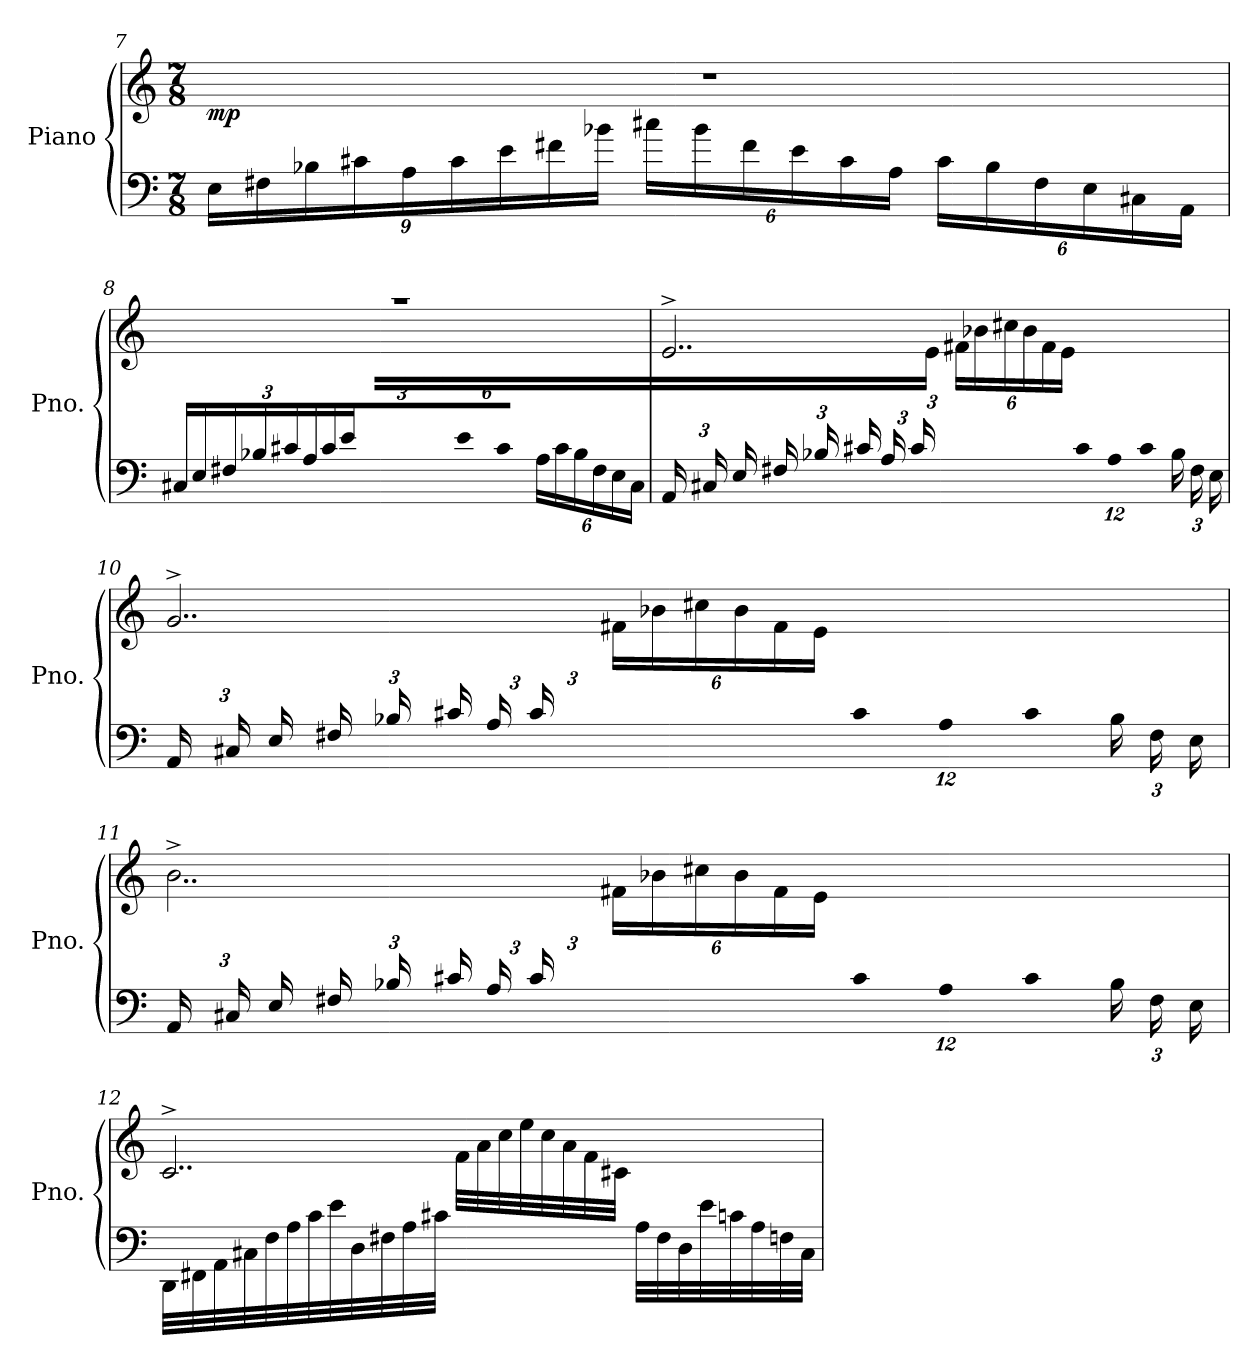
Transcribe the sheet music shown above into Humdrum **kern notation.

**kern	**kern	**dynam
*part1	*part1	*part1
*staff2	*staff1	*staff1/2
*I"Piano	*	*
*I'Pno.	*	*
!!LO:PB:g=z
*clefF4	*clefG2	*
*k[]	*k[]	*
*M7/8	*M7/8	*
*Xbrackettup	*	*
=7	=7	=7
!	!	!LO:DY:b
24E\LL	2..r	mp
24F#X\	.	.
24B-X\	.	.
24c#X\	.	.
24A\	.	.
24c#\	.	.
24e\	.	.
24f#X\	.	.
24b-X\JJ	.	.
24cc#X\LL	.	.
24b-\	.	.
24f#\	.	.
24e\	.	.
24c#\	.	.
24A\JJ	.	.
24c#\LL	.	.
24B-\	.	.
24F#\	.	.
24E\	.	.
24C#X\	.	.
24AA\JJ	.	.
!!LO:LB:g=z
=8	=8	=8
*	*^	*
24C#X/LL	2..r	3ryy	.
24E/	.	.	.
24F#X/	.	.	.
24B-X/	.	.	.
24c#X/	.	.	.
24A/	.	.	.
24c#/	.	.	.
24e/	.	.	.
24%5ryy	.	24f#X\JJ	.
*	*	*Xbrackettup	*
.	.	24b-X\LL	.
.	.	24cc#X\	.
.	.	24b-\	.
.	.	24f#\	.
24e/	.	3ryy	.
24c#/JJ	.	.	.
24A\LL	.	.	.
24c#\	.	.	.
24B-\	.	.	.
24F#\	.	.	.
24E\	.	.	.
24C#\JJ	.	.	.
!!LO:LB:g=z	!!
=9	=9	=9	=9
24AA/LL	2..e^/	3ryy	.
24C#X/	.	.	.
24E/	.	.	.
24F#X/	.	.	.
24B-X/	.	.	.
24c#X/	.	.	.
24A/	.	.	.
24c#/	.	.	.
24%7ryy	.	24e\JJ	.
.	.	24f#X\LL	.
.	.	24b-X\	.
.	.	24cc#X\	.
.	.	24b-\	.
.	.	24f#\	.
.	.	24e\JJ	.
24c#\LL	.	4ryy	.
24A\	.	.	.
24c#\	.	.	.
24B-\	.	.	.
24F#\	.	.	.
24E\JJ	.	.	.
!!LO:LB:g=z	!!
=10	=10	=10	=10
24AA/LL	2..g^/	3ryy	.
24C#X/	.	.	.
24E/	.	.	.
24F#X/	.	.	.
24B-X/	.	.	.
24c#X/	.	.	.
24A/	.	.	.
24c#/	.	.	.
24%7ryy	.	24e\JJ	.
.	.	24f#X\LL	.
.	.	24b-X\	.
.	.	24cc#X\	.
.	.	24b-\	.
.	.	24f#\	.
.	.	24e\JJ	.
24c#\LL	.	4ryy	.
24A\	.	.	.
24c#\	.	.	.
24B-\	.	.	.
24F#\	.	.	.
24E\JJ	.	.	.
!!LO:LB:g=z	!!
=11	=11	=11	=11
24AA/LL	2..b^\	3ryy	.
24C#X/	.	.	.
24E/	.	.	.
24F#X/	.	.	.
24B-X/	.	.	.
24c#X/	.	.	.
24A/	.	.	.
24c#/	.	.	.
24%7ryy	.	24e\JJ	.
.	.	24f#X\LL	.
.	.	24b-X\	.
.	.	24cc#X\	.
.	.	24b-\	.
.	.	24f#\	.
.	.	24e\JJ	.
24c#\LL	.	4ryy	.
24A\	.	.	.
24c#\	.	.	.
24B-\	.	.	.
24F#\	.	.	.
24E\JJ	.	.	.
!!LO:PB:g=z	!!
=12	=12	=12	=12
*	*MM110	*	*
32DD\LLL	2..c^/	4.ryy	.
32FF#X\	.	.	.
32AA\	.	.	.
32C#X\	.	.	.
32F\	.	.	.
32A\	.	.	.
32c\	.	.	.
32e\	.	.	.
32D\	.	.	.
32F#X\	.	.	.
32A\	.	.	.
32c#X\JJJ	.	.	.
4ryy	.	32f\LLL	.
.	.	32a\	.
.	.	32cc\	.
.	.	32ee\	.
.	.	32cc\	.
.	.	32a\	.
.	.	32f\	.
.	.	32c#\JJJ	.
32A\LLL	.	4ryy	.
32F#\	.	.	.
32D\	.	.	.
32e\	.	.	.
32cn\	.	.	.
32A\	.	.	.
32Fn\	.	.	.
32C#\JJJ	.	.	.
*	*v	*v	*
=	=	=
*-	*-	*-
